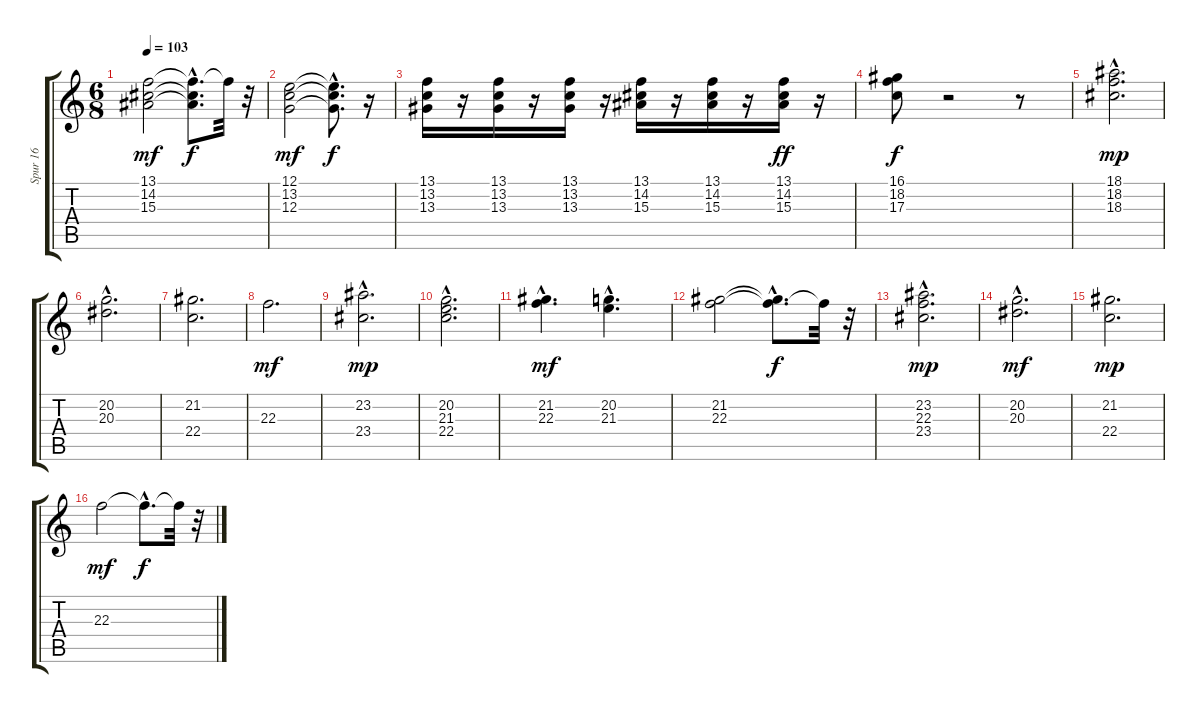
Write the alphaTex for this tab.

\track ("Spur 16" "Spur 16") {instrument acousticgrandpiano}
\staff {score tabs}
\tuning (E4 B3 G3 D3 A2 E2) {hide}
\ts (6 8)
\tempo 103
\clef g2
\ks c
(13.1 14.2 15.3).2{dy mf} (13.1{hac t} 14.2{t} 15.3{hac t}).8{d dy f} 13.1{t}.32 r.32 |
(12.1 13.2 12.3).2{dy mf} (12.1{hac t} 13.2{t} 12.3{hac t}).8{d dy f} r.16 |
(13.1 13.2 13.3).16 r.16 (13.1 13.2 13.3).16 r.16 (13.1 13.2 13.3).16 r.16 (13.1 14.2 15.3).16 r.16 (13.1 14.2 15.3).16 r.16 (13.1 14.2 15.3).16{dy ff} r.16 |
(16.1 18.2 17.3).8{dy f} r.2 r.8 |
(18.1 18.2{hac} 18.3).2{d dy mp} |
(20.2{hac} 20.3).2{d} |
(21.2 22.4).2{d} |
22.3.2{d dy mf} |
(23.2{hac} 23.4).2{d dy mp} |
(20.2{hac} 21.3{hac} 22.4).2{d} |
(21.2{hac} 22.3{hac}).4{d dy mf} (20.2 21.3{hac}).4{d} |
(21.2 22.3).2 (21.2{hac t} 22.3{hac t}).8{d dy f} 22.3{t}.32 r.32 |
(23.2 22.3{hac} 23.4).2{d dy mp} |
(20.2{hac} 20.3).2{d dy mf} |
(21.2 22.4).2{d dy mp} |
22.3.2{dy mf} 22.3{hac t}.8{d dy f} 22.3{t}.32 r.32
